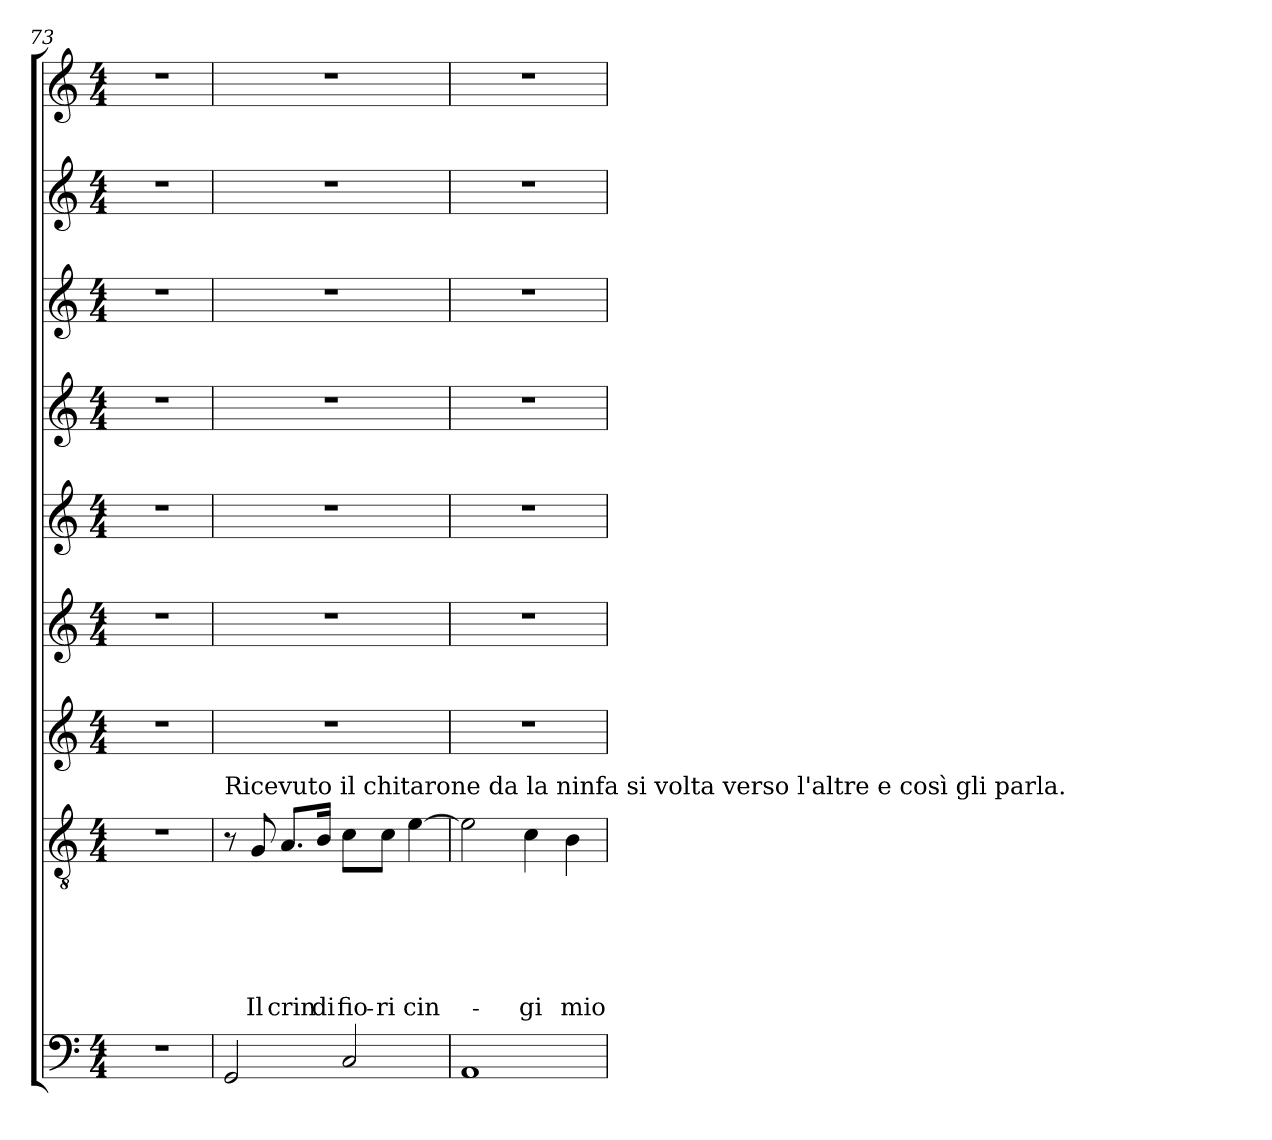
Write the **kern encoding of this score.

**kern	**kern	**text	**text	**text	**text	**text	**text	**kern	**kern	**kern	**kern	**kern	**kern	**kern
*part9	*part8	*part8	*part8	*part8	*part8	*part8	*part8	*part7	*part6	*part5	*part4	*part3	*part2	*part1
*staff9	*staff8	*staff8	*staff8	*staff8	*staff8	*staff8	*staff8	*staff7	*staff6	*staff5	*staff4	*staff3	*staff2	*staff1
*clefF4	*clefGv2	*	*	*	*	*	*	*clefG2	*clefG2	*clefG2	*clefG2	*clefG2	*clefG2	*clefG2
*k[]	*k[]	*	*	*	*	*	*	*k[]	*k[]	*k[]	*k[]	*k[]	*k[]	*k[]
*C:	*C:	*	*	*	*	*	*	*C:	*C:	*C:	*C:	*C:	*C:	*C:
*M4/4	*M4/4	*	*	*	*	*	*	*M4/4	*M4/4	*M4/4	*M4/4	*M4/4	*M4/4	*M4/4
=73	=73	=73	=73	=73	=73	=73	=73	=73	=73	=73	=73	=73	=73	=73
1r	1r	.	.	.	.	.	.	1r	1r	1r	1r	1r	1r	1r
=74	=74	=74	=74	=74	=74	=74	=74	=74	=74	=74	=74	=74	=74	=74
!	!LO:TX:a:t=Ricevuto il chitarone da la ninfa si volta verso l'altre e così gli parla.	!	!	!	!	!	!	!	!	!	!	!	!	!
2GG/	8r	.	.	.	.	.	.	1r	1r	1r	1r	1r	1r	1r
!	!	!	!	!	!	!	!LO:LY:b	!	!	!	!	!	!	!
.	8G/	.	.	.	.	.	Il	.	.	.	.	.	.	.
!	!	!	!	!	!	!	!LO:LY:b	!	!	!	!	!	!	!
.	8.A/L	.	.	.	.	.	crin	.	.	.	.	.	.	.
!	!	!	!	!	!	!	!LO:LY:b	!	!	!	!	!	!	!
.	16B/Jk	.	.	.	.	.	di	.	.	.	.	.	.	.
!	!	!	!	!	!	!	!LO:LY:b	!	!	!	!	!	!	!
2C/	8c\L	.	.	.	.	.	fio-	.	.	.	.	.	.	.
!	!	!	!	!	!	!	!LO:LY:b	!	!	!	!	!	!	!
.	8c\J	.	.	.	.	.	-ri	.	.	.	.	.	.	.
!	!	!	!	!	!	!	!LO:LY:b	!	!	!	!	!	!	!
.	[4e\	.	.	.	.	.	cin-	.	.	.	.	.	.	.
=75	=75	=75	=75	=75	=75	=75	=75	=75	=75	=75	=75	=75	=75	=75
1AA	2e\]	.	.	.	.	.	.	1r	1r	1r	1r	1r	1r	1r
!	!	!	!	!	!	!	!LO:LY:b	!	!	!	!	!	!	!
.	4c\	.	.	.	.	.	-gi	.	.	.	.	.	.	.
!	!	!	!	!	!	!	!LO:LY:b	!	!	!	!	!	!	!
.	4B\	.	.	.	.	.	mio	.	.	.	.	.	.	.
=	=	=	=	=	=	=	=	=	=	=	=	=	=	=
*-	*-	*-	*-	*-	*-	*-	*-	*-	*-	*-	*-	*-	*-	*-
